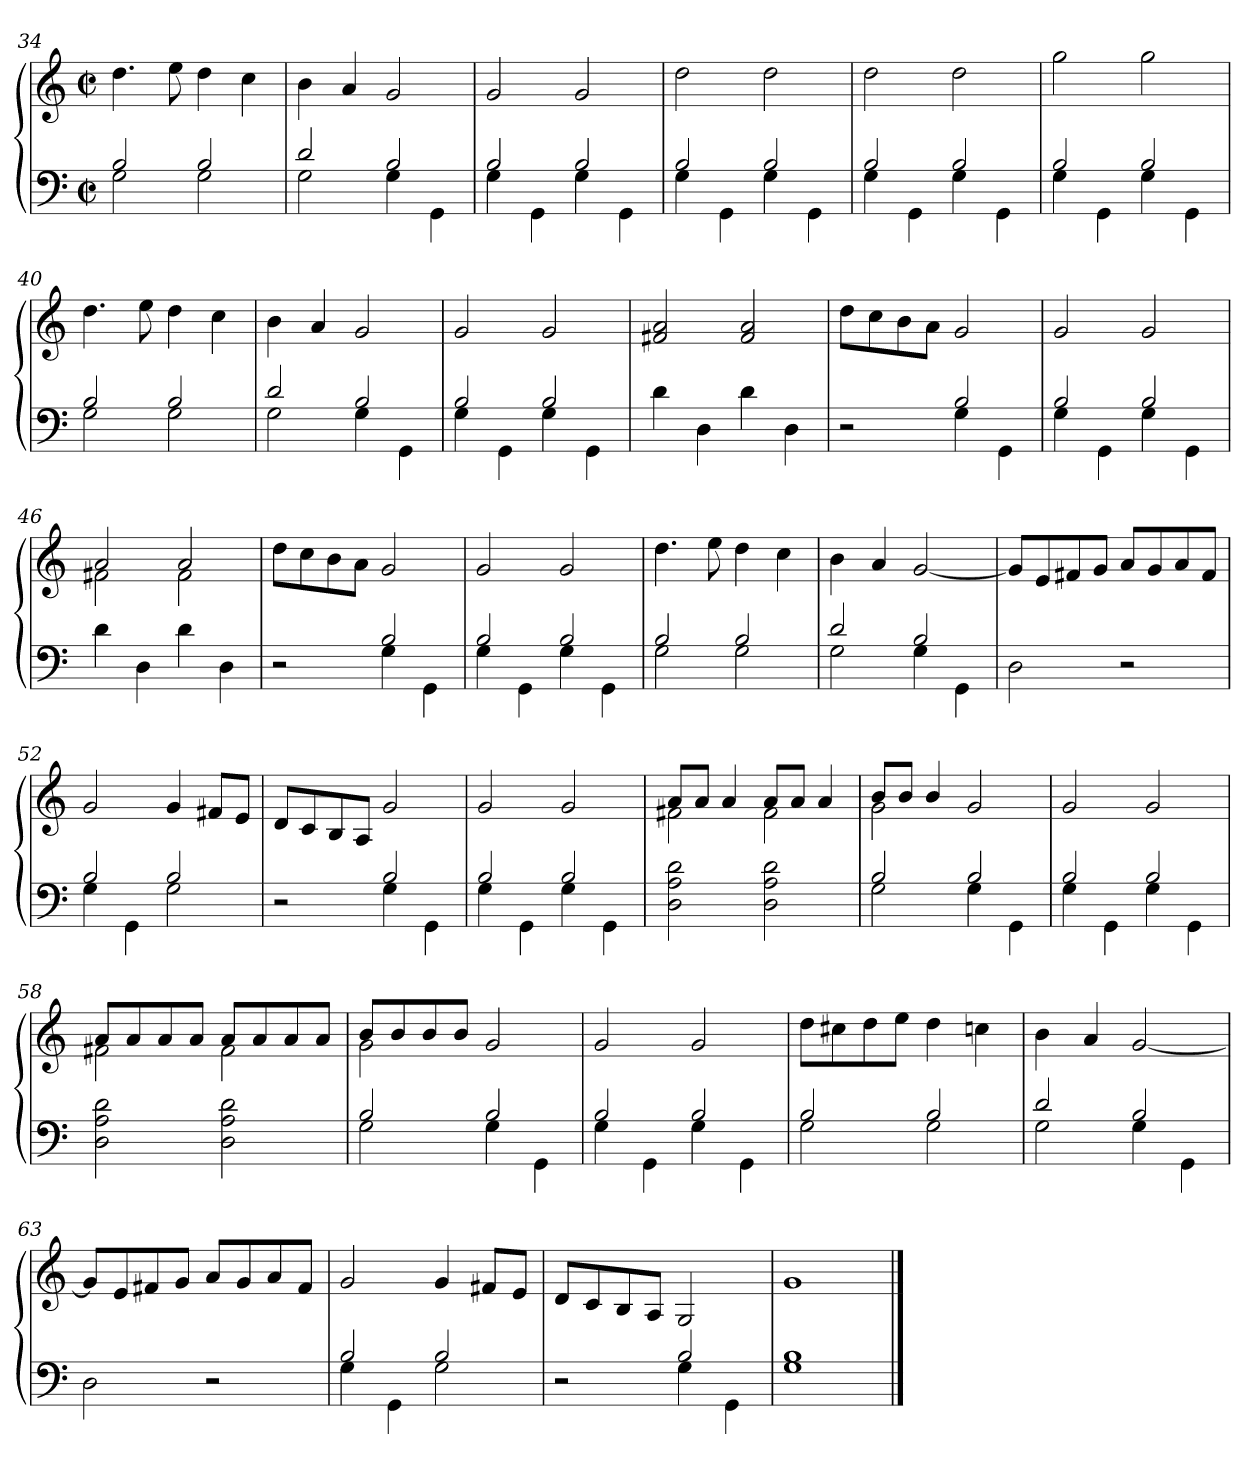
**kern	**kern
*part1	*part1
*staff2	*staff1
*clefF4	*clefG2
*k[]	*k[]
*M2/2	*M2/2
*met(c|)	*met(c|)
=34	=34
*^	*
2B/	2G\	4.dd\
.	.	8ee\
2B/	2G\	4dd\
.	.	4cc\
=35	=35	=35
2d/	2G\	4b\
.	.	4a/
2B/	4G\	2g/
.	4GG\	.
=36	=36	=36
2B/	4G\	2g/
.	4GG\	.
2B/	4G\	2g/
.	4GG\	.
!!LO:LB:g=z
=37	=37	=37
2B/	4G\	2dd\
.	4GG\	.
2B/	4G\	2dd\
.	4GG\	.
=38	=38	=38
2B/	4G\	2dd\
.	4GG\	.
2B/	4G\	2dd\
.	4GG\	.
=39	=39	=39
2B/	4G\	2gg\
.	4GG\	.
2B/	4G\	2gg\
.	4GG\	.
=40	=40	=40
2B/	2G\	4.dd\
.	.	8ee\
2B/	2G\	4dd\
.	.	4cc\
=41	=41	=41
2d/	2G\	4b\
.	.	4a/
2B/	4G\	2g/
.	4GG\	.
=42	=42	=42
2B/	4G\	2g/
.	4GG\	.
2B/	4G\	2g/
.	4GG\	.
*v	*v	*
!!LO:LB:g=z
=43	=43
4d\	2f#X/ 2a/
4D\	.
4d\	2f#/ 2a/
4D\	.
=44	=44
*^	*
2r	2ryy	8dd\L
.	.	8cc\
.	.	8b\
.	.	8a\J
2B/	4G\	2g/
.	4GG\	.
=45	=45	=45
2B/	4G\	2g/
.	4GG\	.
2B/	4G\	2g/
.	4GG\	.
*v	*v	*
=46	=46
*	*^
4d\	2a/	2f#X\
4D\	.	.
4d\	2a/	2f#\
4D\	.	.
*	*v	*v
=47	=47
*^	*
2r	2ryy	8dd\L
.	.	8cc\
.	.	8b\
.	.	8a\J
2B/	4G\	2g/
.	4GG\	.
=48	=48	=48
2B/	4G\	2g/
.	4GG\	.
2B/	4G\	2g/
.	4GG\	.
!!LO:LB:g=z
=49	=49	=49
2B/	2G\	4.dd\
.	.	8ee\
2B/	2G\	4dd\
.	.	4cc\
=50	=50	=50
2d/	2G\	4b\
.	.	4a/
2B/	4G\	[2g/
.	4GG\	.
*v	*v	*
=51	=51
2D\	8g/L]
.	8e/
.	8f#X/
.	8g/J
2r	8a/L
.	8g/
.	8a/
.	8f#/J
=52	=52
*^	*
2B/	4G\	2g/
.	4GG\	.
2B/	2G\	4g/
.	.	8f#X/L
.	.	8e/J
=53	=53	=53
2r	2ryy	8d/L
.	.	8c/
.	.	8B/
.	.	8A/J
2B/	4G\	2g/
.	4GG\	.
!!LO:LB:g=z
=54	=54	=54
2B/	4G\	2g/
.	4GG\	.
2B/	4G\	2g/
.	4GG\	.
*v	*v	*
=55	=55
*	*^
2D\ 2A\ 2d\	8a/L	2f#X\
.	8a/J	.
.	4a/	.
2D\ 2A\ 2d\	8a/L	2f#\
.	8a/J	.
.	4a/	.
=56	=56	=56
*^	*	*
2B/	2G\	8b/L	2g\
.	.	8b/J	.
.	.	4b/	.
2B/	4G\	2g/	2ryy
.	4GG\	.	.
*	*	*v	*v
=57	=57	=57
2B/	4G\	2g/
.	4GG\	.
2B/	4G\	2g/
.	4GG\	.
*v	*v	*
=58	=58
*	*^
2D\ 2A\ 2d\	8a/L	2f#X\
.	8a/	.
.	8a/	.
.	8a/J	.
2D\ 2A\ 2d\	8a/L	2f#\
.	8a/	.
.	8a/	.
.	8a/J	.
=59	=59	=59
*^	*	*
2B/	2G\	8b/L	2g\
.	.	8b/	.
.	.	8b/	.
.	.	8b/J	.
2B/	4G\	2g/	2ryy
.	4GG\	.	.
*	*	*v	*v
!!LO:LB:g=z
=60	=60	=60
2B/	4G\	2g/
.	4GG\	.
2B/	4G\	2g/
.	4GG\	.
=61	=61	=61
2B/	2G\	8dd\L
.	.	8cc#X\
.	.	8dd\
.	.	8ee\J
2B/	2G\	4dd\
.	.	4ccn\
=62	=62	=62
2d/	2G\	4b\
.	.	4a/
2B/	4G\	[2g/
.	4GG\	.
*v	*v	*
=63	=63
2D\	8g/L]
.	8e/
.	8f#X/
.	8g/J
2r	8a/L
.	8g/
.	8a/
.	8f#/J
=64	=64
*^	*
2B/	4G\	2g/
.	4GG\	.
2B/	2G\	4g/
.	.	8f#X/L
.	.	8e/J
!!LO:LB:g=z
=65	=65	=65
2r	2ryy	8d/L
.	.	8c/
.	.	8B/
.	.	8A/J
2B/	4G\	2G/
.	4GG\	.
*v	*v	*
=66	=66
1G 1B	1g
==	==
*-	*-
